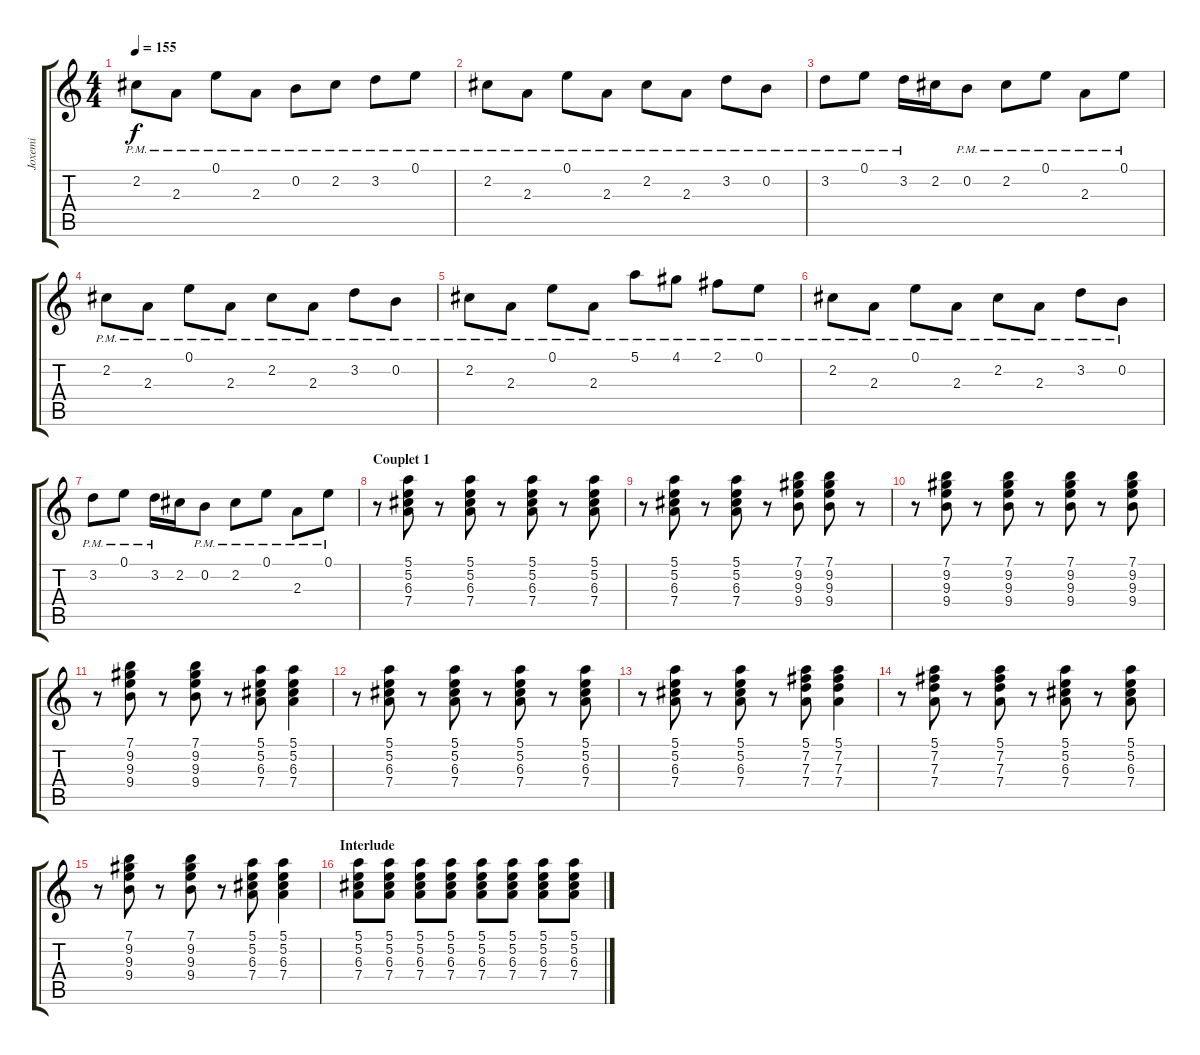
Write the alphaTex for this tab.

\track ("Joxemi" "Joxemi") {instrument banjo}
\staff {score tabs}
\tuning (E4 B3 G3 D3 A2 E2) {hide}
\displaytranspose 12
\ts (4 4)
\tempo 155
\clef g2
\ks c
2.2{pm}.8{dy f} 2.3{pm}.8 0.1{pm}.8 2.3{pm}.8 0.2{pm}.8 2.2{pm}.8 3.2{pm}.8 0.1{pm}.8 |
2.2{pm}.8 2.3{pm}.8 0.1{pm}.8 2.3{pm}.8 2.2{pm}.8 2.3{pm}.8 3.2{pm}.8 0.2{pm}.8 |
3.2{pm}.8 0.1{pm}.8 3.2{pm}.16 2.2.16 0.2{pm}.8 2.2{pm}.8 0.1{pm}.8 2.3{pm}.8 0.1{pm}.8 |
2.2{pm}.8 2.3{pm}.8 0.1{pm}.8 2.3{pm}.8 2.2{pm}.8 2.3{pm}.8 3.2{pm}.8 0.2{pm}.8 |
2.2{pm}.8 2.3{pm}.8 0.1{pm}.8 2.3{pm}.8 5.1{pm}.8 4.1{pm}.8 2.1{pm}.8 0.1{pm}.8 |
2.2{pm}.8 2.3{pm}.8 0.1{pm}.8 2.3{pm}.8 2.2{pm}.8 2.3{pm}.8 3.2{pm}.8 0.2{pm}.8 |
3.2{pm}.8 0.1{pm}.8 3.2{pm}.16 2.2.16 0.2{pm}.8 2.2{pm}.8 0.1{pm}.8 2.3{pm}.8 0.1{pm}.8 |
\section ("" "Couplet 1")
r.8{volume 9} (5.1 5.2 6.3 7.4).8 r.8 (5.1 5.2 6.3 7.4).8 r.8 (5.1 5.2 6.3 7.4).8 r.8 (5.1 5.2 6.3 7.4).8 |
r.8 (5.1 5.2 6.3 7.4).8 r.8 (5.1 5.2 6.3 7.4).8 r.8 (7.1 9.2 9.3 9.4).8 (7.1 9.2 9.3 9.4).8 r.8 |
r.8 (7.1 9.2 9.3 9.4).8 r.8 (7.1 9.2 9.3 9.4).8 r.8 (7.1 9.2 9.3 9.4).8 r.8 (7.1 9.2 9.3 9.4).8 |
r.8 (7.1 9.2 9.3 9.4).8 r.8 (7.1 9.2 9.3 9.4).8 r.8 (5.1 5.2 6.3 7.4).8 (5.1 5.2 6.3 7.4).4 |
r.8 (5.1 5.2 6.3 7.4).8 r.8 (5.1 5.2 6.3 7.4).8 r.8 (5.1 5.2 6.3 7.4).8 r.8 (5.1 5.2 6.3 7.4).8 |
r.8 (5.1 5.2 6.3 7.4).8 r.8 (5.1 5.2 6.3 7.4).8 r.8 (5.1 7.2 7.3 7.4).8 (5.1 7.2 7.3 7.4).4 |
r.8 (5.1 7.2 7.3 7.4).8 r.8 (5.1 7.2 7.3 7.4).8 r.8 (5.1 5.2 6.3 7.4).8 r.8 (5.1 5.2 6.3 7.4).8 |
r.8 (7.1 9.2 9.3 9.4).8 r.8 (7.1 9.2 9.3 9.4).8 r.8 (5.1 5.2 6.3 7.4).8 (5.1 5.2 6.3 7.4).4 |
\section ("" "Interlude")
(5.1 5.2 6.3 7.4).8 (5.1 5.2 6.3 7.4).8 (5.1 5.2 6.3 7.4).8 (5.1 5.2 6.3 7.4).8 (5.1 5.2 6.3 7.4).8 (5.1 5.2 6.3 7.4).8 (5.1 5.2 6.3 7.4).8 (5.1 5.2 6.3 7.4).8
